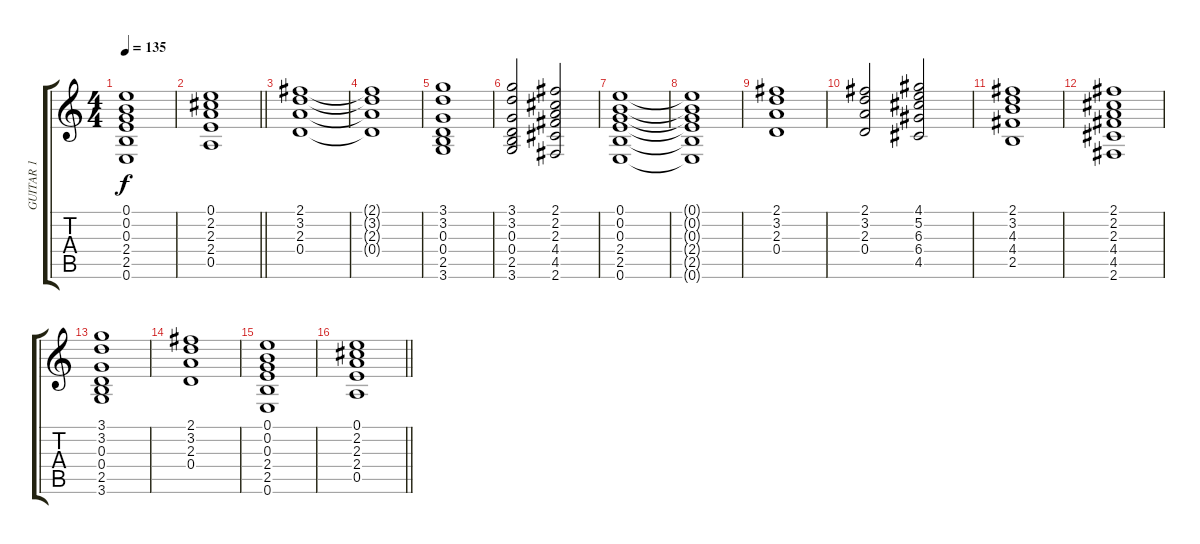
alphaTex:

\track ("GUITAR 1" "GUITAR 1") {instrument acousticguitarsteel}
\staff {score tabs}
\tuning (E4 B3 G3 D3 A2 E2) {hide}
\ts (4 4)
\tempo 135
\clef g2
\ks c
(0.1 0.2 0.3 2.4 2.5 0.6).1{dy f} |
\barLineRight lightlight
(0.1 2.2 2.3 2.4 0.5).1 |
(2.1 3.2 2.3 0.4).1 |
(2.1{t} 3.2{t} 2.3{t} 0.4{t}).1 |
(3.1 3.2 0.3 0.4 2.5 3.6).1 |
(3.1 3.2 0.3 0.4 2.5 3.6).2 (2.1 2.2 2.3 4.4 4.5 2.6).2 |
(0.1 0.2 0.3 2.4 2.5 0.6).1 |
(0.1{t} 0.2{t} 0.3{t} 2.4{t} 2.5{t} 0.6{t}).1 |
(2.1 3.2 2.3 0.4).1 |
(2.1 3.2 2.3 0.4).2 (4.1 5.2 6.3 6.4 4.5).2 |
(2.1 3.2 4.3 4.4 2.5).1 |
(2.1 2.2 2.3 4.4 4.5 2.6).1 |
(3.1 3.2 0.3 0.4 2.5 3.6).1 |
(2.1 3.2 2.3 0.4).1 |
(0.1 0.2 0.3 2.4 2.5 0.6).1 |
\barLineRight lightlight
(0.1 2.2 2.3 2.4 0.5).1
